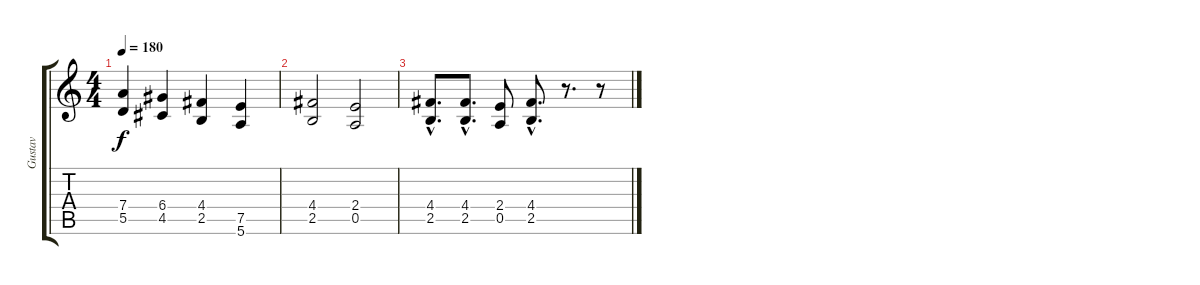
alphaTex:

\track ("Gustav" "Gustav") {instrument distortionguitar}
\staff {score tabs}
\tuning (E4 B3 G3 D3 A2 E2) {hide}
\ts (4 4)
\tempo 180
\clef g2
\ks c
(7.4 5.5).4{dy f} (6.4 4.5).4 (4.4 2.5).4 (7.5 5.6).4 |
(4.4 2.5).2 (2.4 0.5).2 |
(4.4{hac} 2.5{hac}).8{d} (4.4{hac} 2.5{hac}).8{d} (2.4 0.5).8 (4.4{hac} 2.5{hac}).8{d} r.8{d} r.8
